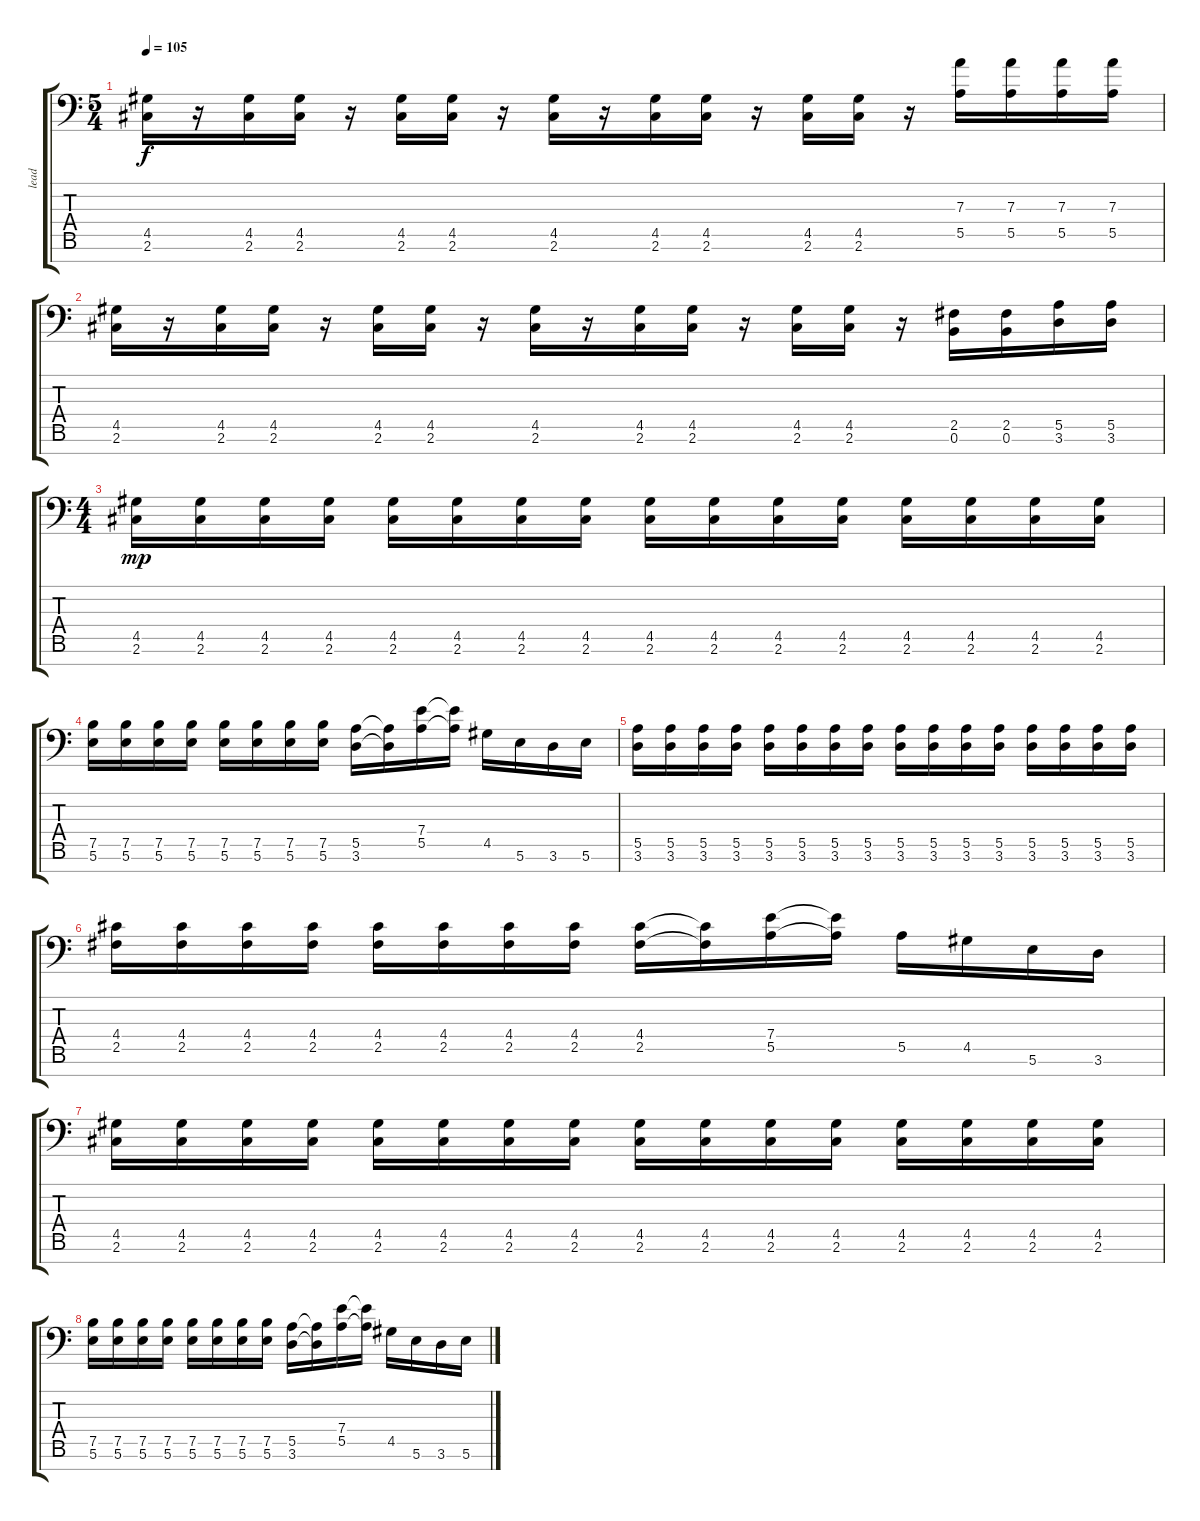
\track ("lead" "lead") {instrument distortionguitar}
\staff {score tabs}
\tuning (B3 G3 D3 A2 E2 B1 Gb1) {hide}
\ts (5 4)
\tempo 105
\clef f4
\ks c
(4.5 2.6).16{dy f} r.16 (4.5 2.6).16 (4.5 2.6).16 r.16 (4.5 2.6).16 (4.5 2.6).16 r.16 (4.5 2.6).16 r.16 (4.5 2.6).16 (4.5 2.6).16 r.16 (4.5 2.6).16 (4.5 2.6).16 r.16 (7.3 5.5).16 (7.3 5.5).16 (7.3 5.5).16 (7.3 5.5).16 |
(4.5 2.6).16 r.16 (4.5 2.6).16 (4.5 2.6).16 r.16 (4.5 2.6).16 (4.5 2.6).16 r.16 (4.5 2.6).16 r.16 (4.5 2.6).16 (4.5 2.6).16 r.16 (4.5 2.6).16 (4.5 2.6).16 r.16 (2.5 0.6).16 (2.5 0.6).16 (5.5 3.6).16 (5.5 3.6).16 |
\ts (4 4)
(4.5 2.6).16{dy mp} (4.5 2.6).16 (4.5 2.6).16 (4.5 2.6).16 (4.5 2.6).16 (4.5 2.6).16 (4.5 2.6).16 (4.5 2.6).16 (4.5 2.6).16 (4.5 2.6).16 (4.5 2.6).16 (4.5 2.6).16 (4.5 2.6).16 (4.5 2.6).16 (4.5 2.6).16 (4.5 2.6).16 |
(7.5 5.6).16 (7.5 5.6).16 (7.5 5.6).16 (7.5 5.6).16 (7.5 5.6).16 (7.5 5.6).16 (7.5 5.6).16 (7.5 5.6).16 (5.5 3.6).16 (5.5{t} 3.6{t}).16 (7.4 5.5).16 (7.4{t} 5.5{t}).16 4.5.16 5.6.16 3.6.16 5.6.16 |
(5.5 3.6).16 (5.5 3.6).16 (5.5 3.6).16 (5.5 3.6).16 (5.5 3.6).16 (5.5 3.6).16 (5.5 3.6).16 (5.5 3.6).16 (5.5 3.6).16 (5.5 3.6).16 (5.5 3.6).16 (5.5 3.6).16 (5.5 3.6).16 (5.5 3.6).16 (5.5 3.6).16 (5.5 3.6).16 |
(4.4 2.5).16 (4.4 2.5).16 (4.4 2.5).16 (4.4 2.5).16 (4.4 2.5).16 (4.4 2.5).16 (4.4 2.5).16 (4.4 2.5).16 (4.4 2.5).16 (4.4{t} 2.5{t}).16 (7.4 5.5).16 (7.4{t} 5.5{t}).16 5.5.16 4.5.16 5.6.16 3.6.16 |
(4.5 2.6).16 (4.5 2.6).16 (4.5 2.6).16 (4.5 2.6).16 (4.5 2.6).16 (4.5 2.6).16 (4.5 2.6).16 (4.5 2.6).16 (4.5 2.6).16 (4.5 2.6).16 (4.5 2.6).16 (4.5 2.6).16 (4.5 2.6).16 (4.5 2.6).16 (4.5 2.6).16 (4.5 2.6).16 |
(7.5 5.6).16 (7.5 5.6).16 (7.5 5.6).16 (7.5 5.6).16 (7.5 5.6).16 (7.5 5.6).16 (7.5 5.6).16 (7.5 5.6).16 (5.5 3.6).16 (5.5{t} 3.6{t}).16 (7.4 5.5).16 (7.4{t} 5.5{t}).16 4.5.16 5.6.16 3.6.16 5.6.16
